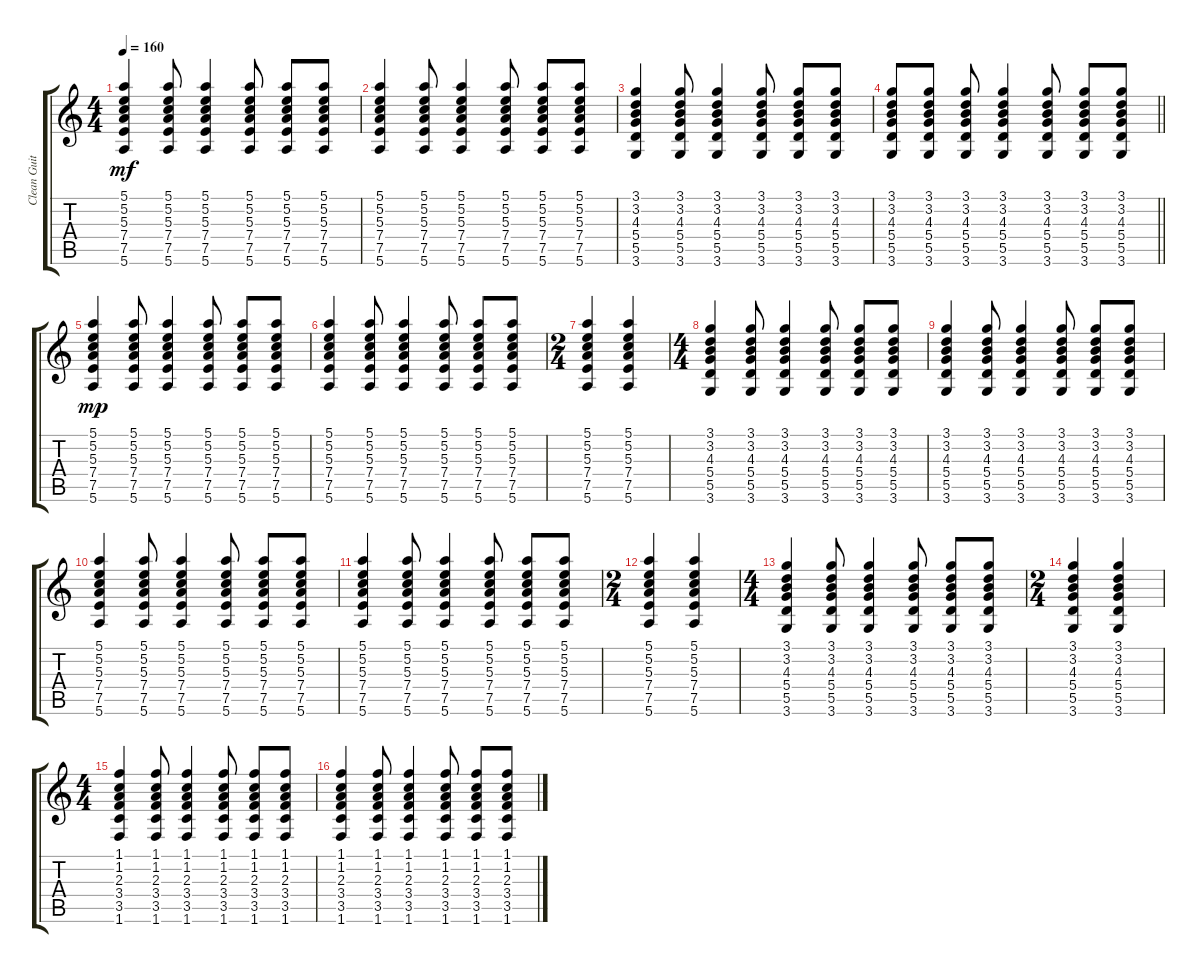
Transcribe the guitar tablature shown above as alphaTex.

\track ("Clean Guitar - Juan Valdivia" "Clean Guit") {instrument electricguitarclean}
\staff {score tabs}
\tuning (E4 B3 G3 D3 A2 E2) {hide}
\ts (4 4)
\tempo 160
\clef g2
\ks c
(5.1 5.2 5.3 7.4 7.5 5.6).4{dy mf} (5.1 5.2 5.3 7.4 7.5 5.6).8 (5.1 5.2 5.3 7.4 7.5 5.6).4 (5.1 5.2 5.3 7.4 7.5 5.6).8 (5.1 5.2 5.3 7.4 7.5 5.6).8 (5.1 5.2 5.3 7.4 7.5 5.6).8 |
(5.1 5.2 5.3 7.4 7.5 5.6).4 (5.1 5.2 5.3 7.4 7.5 5.6).8 (5.1 5.2 5.3 7.4 7.5 5.6).4 (5.1 5.2 5.3 7.4 7.5 5.6).8 (5.1 5.2 5.3 7.4 7.5 5.6).8 (5.1 5.2 5.3 7.4 7.5 5.6).8 |
(3.1 3.2 4.3 5.4 5.5 3.6).4 (3.1 3.2 4.3 5.4 5.5 3.6).8 (3.1 3.2 4.3 5.4 5.5 3.6).4 (3.1 3.2 4.3 5.4 5.5 3.6).8 (3.1 3.2 4.3 5.4 5.5 3.6).8 (3.1 3.2 4.3 5.4 5.5 3.6).8 |
\barLineRight lightlight
(3.1 3.2 4.3 5.4 5.5 3.6).8 (3.1 3.2 4.3 5.4 5.5 3.6).8 (3.1 3.2 4.3 5.4 5.5 3.6).8 (3.1 3.2 4.3 5.4 5.5 3.6).4 (3.1 3.2 4.3 5.4 5.5 3.6).8 (3.1 3.2 4.3 5.4 5.5 3.6).8 (3.1 3.2 4.3 5.4 5.5 3.6).8 |
(5.1 5.2 5.3 7.4 7.5 5.6).4{dy mp} (5.1 5.2 5.3 7.4 7.5 5.6).8 (5.1 5.2 5.3 7.4 7.5 5.6).4 (5.1 5.2 5.3 7.4 7.5 5.6).8 (5.1 5.2 5.3 7.4 7.5 5.6).8 (5.1 5.2 5.3 7.4 7.5 5.6).8 |
(5.1 5.2 5.3 7.4 7.5 5.6).4 (5.1 5.2 5.3 7.4 7.5 5.6).8 (5.1 5.2 5.3 7.4 7.5 5.6).4 (5.1 5.2 5.3 7.4 7.5 5.6).8 (5.1 5.2 5.3 7.4 7.5 5.6).8 (5.1 5.2 5.3 7.4 7.5 5.6).8 |
\ts (2 4)
(5.1 5.2 5.3 7.4 7.5 5.6).4 (5.1 5.2 5.3 7.4 7.5 5.6).4 |
\ts (4 4)
(3.1 3.2 4.3 5.4 5.5 3.6).4 (3.1 3.2 4.3 5.4 5.5 3.6).8 (3.1 3.2 4.3 5.4 5.5 3.6).4 (3.1 3.2 4.3 5.4 5.5 3.6).8 (3.1 3.2 4.3 5.4 5.5 3.6).8 (3.1 3.2 4.3 5.4 5.5 3.6).8 |
(3.1 3.2 4.3 5.4 5.5 3.6).4 (3.1 3.2 4.3 5.4 5.5 3.6).8 (3.1 3.2 4.3 5.4 5.5 3.6).4 (3.1 3.2 4.3 5.4 5.5 3.6).8 (3.1 3.2 4.3 5.4 5.5 3.6).8 (3.1 3.2 4.3 5.4 5.5 3.6).8 |
(5.1 5.2 5.3 7.4 7.5 5.6).4 (5.1 5.2 5.3 7.4 7.5 5.6).8 (5.1 5.2 5.3 7.4 7.5 5.6).4 (5.1 5.2 5.3 7.4 7.5 5.6).8 (5.1 5.2 5.3 7.4 7.5 5.6).8 (5.1 5.2 5.3 7.4 7.5 5.6).8 |
(5.1 5.2 5.3 7.4 7.5 5.6).4 (5.1 5.2 5.3 7.4 7.5 5.6).8 (5.1 5.2 5.3 7.4 7.5 5.6).4 (5.1 5.2 5.3 7.4 7.5 5.6).8 (5.1 5.2 5.3 7.4 7.5 5.6).8 (5.1 5.2 5.3 7.4 7.5 5.6).8 |
\ts (2 4)
(5.1 5.2 5.3 7.4 7.5 5.6).4 (5.1 5.2 5.3 7.4 7.5 5.6).4 |
\ts (4 4)
(3.1 3.2 4.3 5.4 5.5 3.6).4 (3.1 3.2 4.3 5.4 5.5 3.6).8 (3.1 3.2 4.3 5.4 5.5 3.6).4 (3.1 3.2 4.3 5.4 5.5 3.6).8 (3.1 3.2 4.3 5.4 5.5 3.6).8 (3.1 3.2 4.3 5.4 5.5 3.6).8 |
\ts (2 4)
(3.1 3.2 4.3 5.4 5.5 3.6).4 (3.1 3.2 4.3 5.4 5.5 3.6).4 |
\ts (4 4)
(1.1 1.2 2.3 3.4 3.5 1.6).4 (1.1 1.2 2.3 3.4 3.5 1.6).8 (1.1 1.2 2.3 3.4 3.5 1.6).4 (1.1 1.2 2.3 3.4 3.5 1.6).8 (1.1 1.2 2.3 3.4 3.5 1.6).8 (1.1 1.2 2.3 3.4 3.5 1.6).8 |
(1.1 1.2 2.3 3.4 3.5 1.6).4 (1.1 1.2 2.3 3.4 3.5 1.6).8 (1.1 1.2 2.3 3.4 3.5 1.6).4 (1.1 1.2 2.3 3.4 3.5 1.6).8 (1.1 1.2 2.3 3.4 3.5 1.6).8 (1.1 1.2 2.3 3.4 3.5 1.6).8
